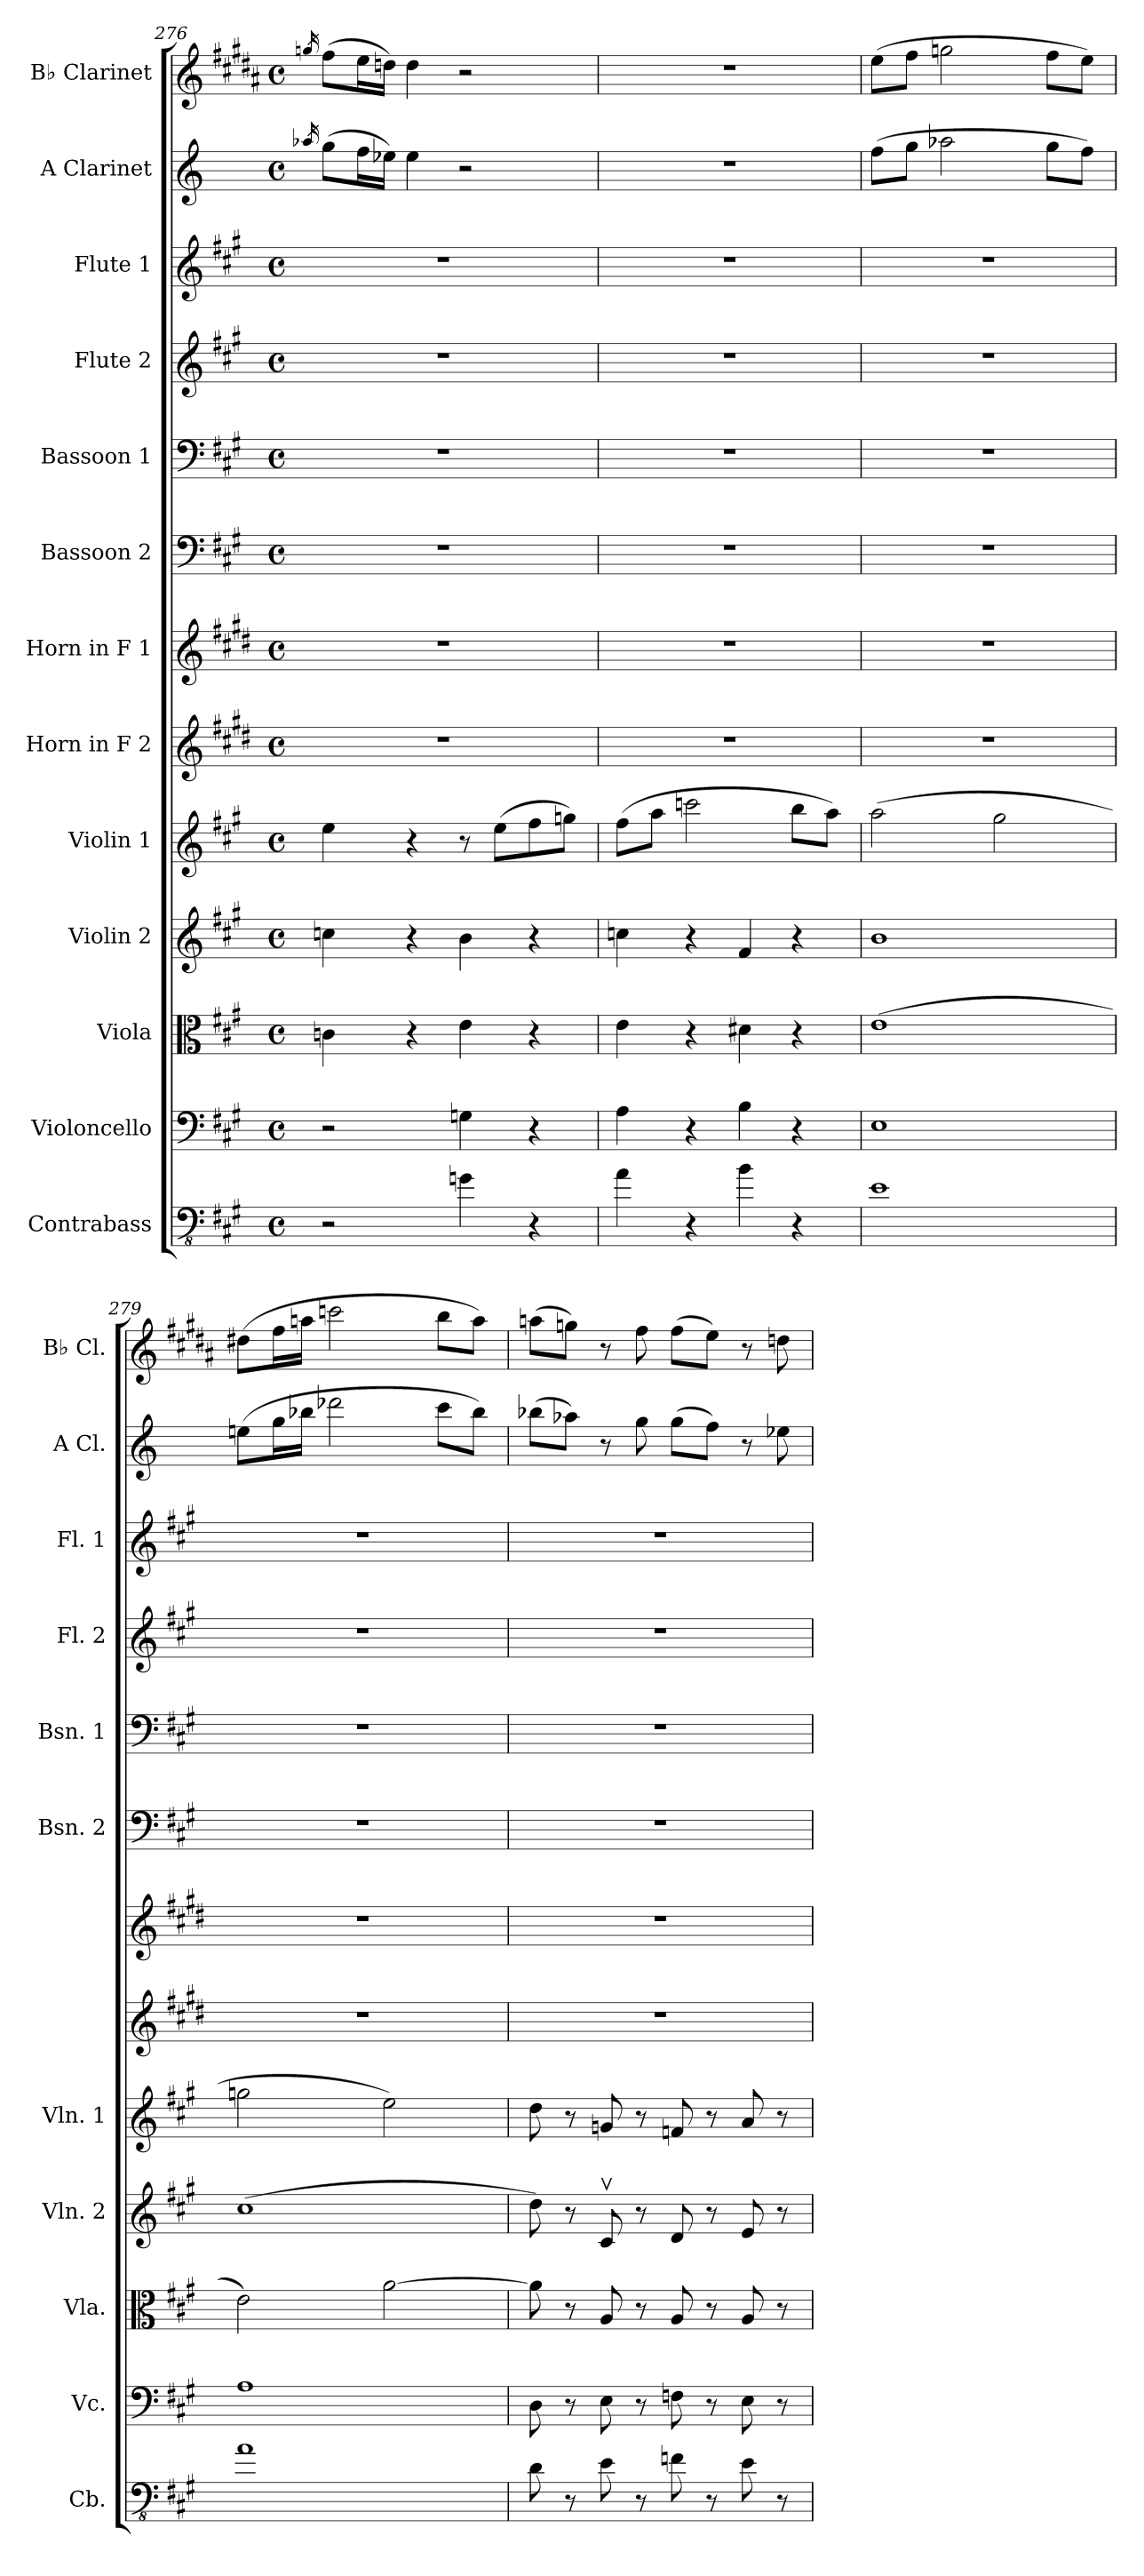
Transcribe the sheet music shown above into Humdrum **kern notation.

**kern	**kern	**kern	**kern	**kern	**kern	**kern	**kern	**kern	**kern	**kern	**kern	**kern
*part13	*part12	*part11	*part10	*part9	*part8	*part7	*part6	*part5	*part4	*part3	*part2	*part1
*staff13	*staff12	*staff11	*staff10	*staff9	*staff8	*staff7	*staff6	*staff5	*staff4	*staff3	*staff2	*staff1
*I"Contrabass	*I"Violoncello	*I"Viola	*I"Violin 2	*I"Violin 1	*I"Horn in F 2	*I"Horn in F 1	*I"Bassoon 2	*I"Bassoon 1	*I"Flute 2	*I"Flute 1	*I"A Clarinet	*I"B♭ Clarinet
*I'Cb.	*I'Vc.	*I'Vla.	*I'Vln. 2	*I'Vln. 1	*	*	*I'Bsn. 2	*I'Bsn. 1	*I'Fl. 2	*I'Fl. 1	*I'A Cl.	*I'B♭ Cl.
*clefFv4	*clefF4	*clefC3	*clefG2	*clefG2	*clefG2	*clefG2	*clefF4	*clefF4	*clefG2	*clefG2	*clefG2	*clefG2
*ITrd7c12	*	*	*	*	*ITrd4c7	*ITrd4c7	*	*	*	*	*ITrd2c3	*ITrd1c2
*k[f#c#g#]	*k[f#c#g#]	*k[f#c#g#]	*k[f#c#g#]	*k[f#c#g#]	*k[f#c#g#]	*k[f#c#g#]	*k[f#c#g#]	*k[f#c#g#]	*k[f#c#g#]	*k[f#c#g#]	*k[f#c#g#]	*k[f#c#g#]
*M4/4	*M4/4	*M4/4	*M4/4	*M4/4	*M4/4	*M4/4	*M4/4	*M4/4	*M4/4	*M4/4	*M4/4	*M4/4
*met(c)	*met(c)	*met(c)	*met(c)	*met(c)	*met(c)	*met(c)	*met(c)	*met(c)	*met(c)	*met(c)	*met(c)	*met(c)
=276	=276	=276	=276	=276	=276	=276	=276	=276	=276	=276	=276	=276
.	.	.	.	.	.	.	.	.	.	.	16qffn/	16qffn/
2r	2r	4cn\	4ccn\	4ee\	1r	1r	1r	1r	1r	1r	(>8ee\L	(>8ee\L
.	.	.	.	.	.	.	.	.	.	.	16dd\L	16dd\L
.	.	.	.	.	.	.	.	.	.	.	16ccn\JJ)	16ccn\JJ)
.	.	4r	4r	4r	.	.	.	.	.	.	4cc\	4cc\
4GGn\	4Gn\	4e\	4b\	8r	.	.	.	.	.	.	2r	2r
.	.	.	.	(>8ee\L	.	.	.	.	.	.	.	.
4r	4r	4r	4r	8ff#\	.	.	.	.	.	.	.	.
.	.	.	.	8ggn\J)	.	.	.	.	.	.	.	.
!!LO:PB:g=z
=277	=277	=277	=277	=277	=277	=277	=277	=277	=277	=277	=277	=277
4AA\	4A\	4e\	4ccn\	(>8ff#\L	1r	1r	1r	1r	1r	1r	1r	1r
.	.	.	.	8aa\J	.	.	.	.	.	.	.	.
4r	4r	4r	4r	2cccn\	.	.	.	.	.	.	.	.
4BB\	4B\	4d#X\	4f#/	.	.	.	.	.	.	.	.	.
4r	4r	4r	4r	8bb\L	.	.	.	.	.	.	.	.
.	.	.	.	8aa\J)	.	.	.	.	.	.	.	.
=278	=278	=278	=278	=278	=278	=278	=278	=278	=278	=278	=278	=278
1EE	1E	(>1e	1b	(>2aa\	1r	1r	1r	1r	1r	1r	(>8dd\L	(>8dd\L
.	.	.	.	.	.	.	.	.	.	.	8ee\J	8ee\J
.	.	.	.	.	.	.	.	.	.	.	2ffn\	2ffn\
.	.	.	.	2gg#\	.	.	.	.	.	.	.	.
.	.	.	.	.	.	.	.	.	.	.	8ee\L	8ee\L
.	.	.	.	.	.	.	.	.	.	.	8dd\J)	8dd\J)
=279	=279	=279	=279	=279	=279	=279	=279	=279	=279	=279	=279	=279
1AA	1A	2e\)	(>1cc#	2ggn\	1r	1r	1r	1r	1r	1r	(>8cc#X\L	(>8cc#X\L
.	.	.	.	.	.	.	.	.	.	.	16ee\L	16ee\L
.	.	.	.	.	.	.	.	.	.	.	16ggn\JJ	16ggn\JJ
.	.	.	.	.	.	.	.	.	.	.	2bb-X\	2bb-X\
.	.	[2a\	.	2ee\)	.	.	.	.	.	.	.	.
.	.	.	.	.	.	.	.	.	.	.	8aa\L	8aa\L
.	.	.	.	.	.	.	.	.	.	.	8gg\J)	8gg\J)
=280	=280	=280	=280	=280	=280	=280	=280	=280	=280	=280	=280	=280
8DD\	8D\	8a\]	8dd\)	8dd\	1r	1r	1r	1r	1r	1r	(>8ggn\L	(>8ggn\L
8r	8r	8r	8r	8r	.	.	.	.	.	.	8ffn\J)	8ffn\J)
8EE\	8E\	8A/	8c#v/	8gn/	.	.	.	.	.	.	8r	8r
8r	8r	8r	8r	8r	.	.	.	.	.	.	8ee\	8ee\
8FFn\	8Fn\	8A/	8d/	8fn/	.	.	.	.	.	.	(>8ee\L	(>8ee\L
8r	8r	8r	8r	8r	.	.	.	.	.	.	8dd\J)	8dd\J)
8EE\	8E\	8A/	8e/	8a/	.	.	.	.	.	.	8r	8r
8r	8r	8r	8r	8r	.	.	.	.	.	.	8ccn\	8ccn\
=	=	=	=	=	=	=	=	=	=	=	=	=
*-	*-	*-	*-	*-	*-	*-	*-	*-	*-	*-	*-	*-
